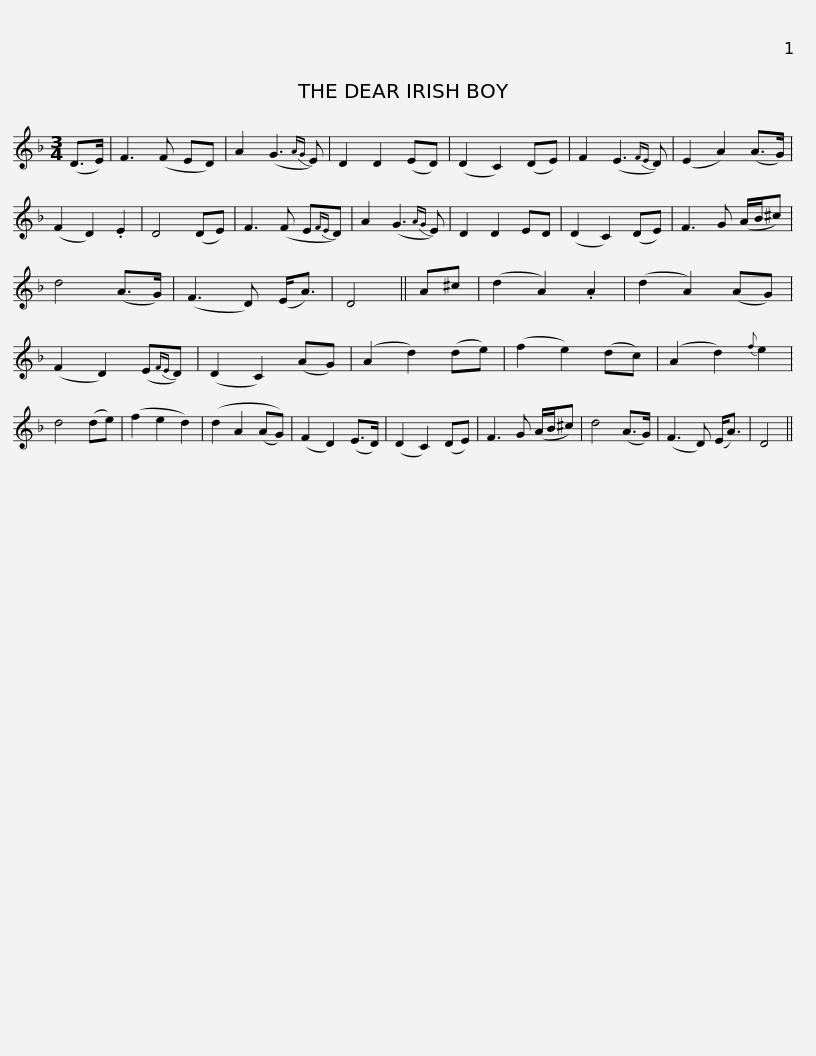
X:1
L:1/8
M:3/4
I:linebreak $
K:Dmin
V:1 treble
V:1
 (D>E) | F3 (F ED) | A2 (G3{AG} E) | D2 D2 (ED) | (D2 C2) (DE) | %5
 F2 (E3{FE} D) | (E2 A2) (A>G) | (F2 D2) .E2 | D4 (DE) |$ F3 (F E{FE}D) | %10
 A2 (G3{AG} E) | D2 D2 ED | (D2 C2) (DE) | F3 G (A/B/^c) | d4 (A>G) | %15
 (F3 D) (E<A) | D4 || A^c | (d2 A2) .A2 |$ (d2 A2) (AG) | %20
 (F2 D2) (E{FE}D) | (D2 C2) (AG) | (A2 d2) (de) | (f2 e2) (dc) | (A2 d2){f} e2 | %25
 d4 (de) | (f2 e2 d2) | (d2 A2 (AG)) | (F2 D2) (E>D) |$ (D2 C2) (DE) | %30
 F3 G (A/B/^c) | d4 (A>G) | (F3 D) (E<A) | D4 || %34
